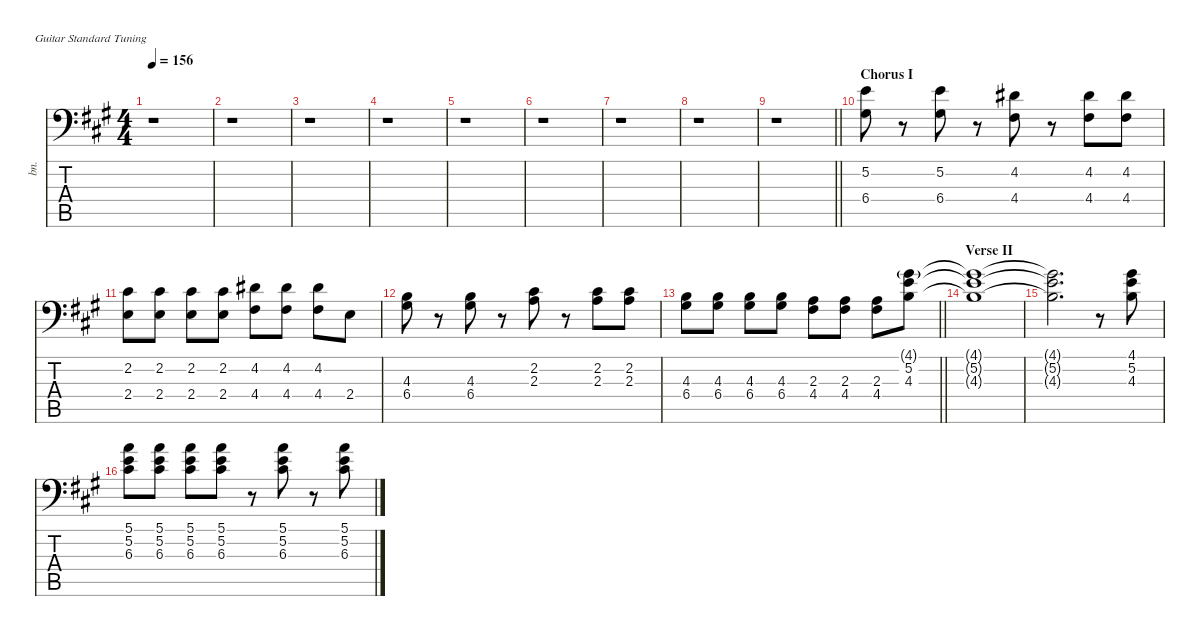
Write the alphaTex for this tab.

\defaultSystemsLayout 4
\hideDynamics
\bracketExtendMode nobrackets
\otherSystemsTrackNameOrientation horizontal
\track ("Backing Vocals" "bn.") {instrument bassoon}
\staff {score tabs}
\tuning (E4 B3 G3 D3 A2 E2)
\ts (4 4)
\tempo 156
\clef f4
\ks a
r.1{dy mf beam Down} |
r.1{beam Down} |
r.1{beam Down} |
r.1{beam Down} |
r.1{beam Down} |
r.1{beam Down} |
r.1{beam Down} |
r.1{beam Down} |
\barLineRight lightlight
r.1{beam Down} |
\section ("" "Chorus I")
(5.2{acc forcenatural} 6.4{acc #}).8{beam Down} r.8{beam Down} (5.2{acc forcenatural} 6.4{acc #}).8{beam Down} r.8{beam Down} (4.2{acc #} 4.4{acc #}).8{beam Down} r.8{beam Down} (4.2{acc #} 4.4{acc #}).8{beam Down} (4.2{acc #} 4.4{acc #}).8{beam Down} |
(2.2{acc #} 2.4{acc forcenatural}).8{beam Down} (2.2{acc #} 2.4{acc forcenatural}).8{beam Down} (2.2{acc #} 2.4{acc forcenatural}).8{beam Down} (2.2{acc #} 2.4{acc forcenatural}).8{beam Down} (4.2{acc #} 4.4{acc #}).8{beam Down} (4.2{acc #} 4.4{acc #}).8{beam Down} (4.2{acc #} 4.4{acc #}).8{beam Down} 2.4{acc forcenatural}.8{beam Down} |
(4.3{acc forcenatural} 6.4{acc #}).8{dy f beam Down} r.8{beam Down} (4.3{acc forcenatural} 6.4{acc #}).8{beam Down} r.8{beam Down} (2.2{acc #} 2.3{acc forcenatural}).8{beam Down} r.8{beam Down} (2.2{acc #} 2.3{acc forcenatural}).8{beam Down} (2.2{acc #} 2.3{acc forcenatural}).8{beam Down} |
\barLineRight lightlight
(4.3{acc forcenatural} 6.4{acc #}).8{beam Down} (4.3{acc forcenatural} 6.4{acc #}).8{beam Down} (4.3{acc forcenatural} 6.4{acc #}).8{beam Down} (4.3{acc forcenatural} 6.4{acc #}).8{beam Down} (2.3{acc forcenatural} 4.4{acc #}).8{beam Down} (2.3{acc forcenatural} 4.4{acc #}).8{beam Down} (2.3{acc forcenatural} 4.4{acc #}).8{beam Down} (4.1{g acc #} 5.2{acc forcenatural} 4.3{acc forcenatural}).8{dy mf beam Down} |
\section ("" "Verse II")
(4.1{t acc #} 5.2{t acc forcenatural} 4.3{t acc forcenatural}).1{dy f beam Down} |
(4.1{t acc #} 5.2{t acc forcenatural} 4.3{t acc forcenatural}).2{d beam Down} r.8{beam Down} (4.1{acc #} 5.2{acc forcenatural} 4.3{acc forcenatural}).8{dy mf beam Down} |
(5.1{acc forcenatural} 5.2{acc forcenatural} 6.3{acc #}).8{beam Down} (5.1{acc forcenatural} 5.2{acc forcenatural} 6.3{acc #}).8{beam Down} (5.1{acc forcenatural} 5.2{acc forcenatural} 6.3{acc #}).8{beam Down} (5.1{acc forcenatural} 5.2{acc forcenatural} 6.3{acc #}).8{beam Down} r.8{beam Down} (5.1{acc forcenatural} 5.2{acc forcenatural} 6.3{acc #}).8{beam Down} r.8{beam Down} (5.1{acc forcenatural} 5.2{acc forcenatural} 6.3{acc #}).8{beam Down}
